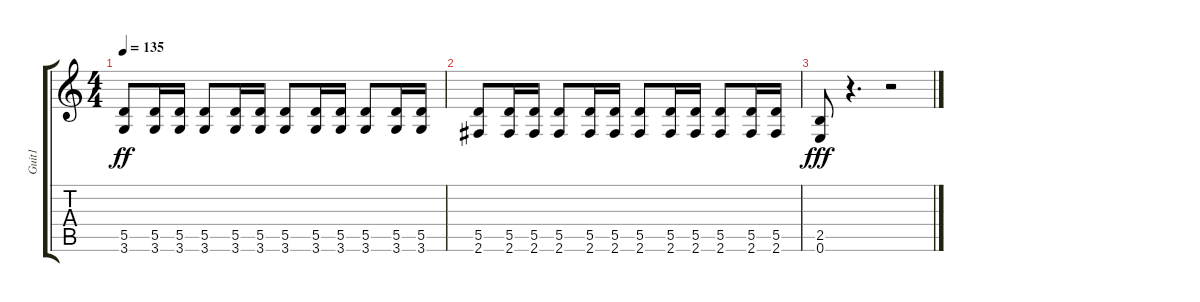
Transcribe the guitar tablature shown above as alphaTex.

\track ("Guit1" "Guit1") {instrument overdrivenguitar}
\staff {score tabs}
\tuning (E4 B3 G3 D3 A2 E2) {hide}
\ts (4 4)
\tempo 135
\clef g2
\ks c
(5.5 3.6).8{dy ff} (5.5 3.6).16 (5.5 3.6).16 (5.5 3.6).8 (5.5 3.6).16 (5.5 3.6).16 (5.5 3.6).8 (5.5 3.6).16 (5.5 3.6).16 (5.5 3.6).8 (5.5 3.6).16 (5.5 3.6).16 |
(5.5 2.6).8 (5.5 2.6).16 (5.5 2.6).16 (5.5 2.6).8 (5.5 2.6).16 (5.5 2.6).16 (5.5 2.6).8 (5.5 2.6).16 (5.5 2.6).16 (5.5 2.6).8 (5.5 2.6).16 (5.5 2.6).16 |
(2.5 0.6).8{dy fff} r.4{d} r.2
